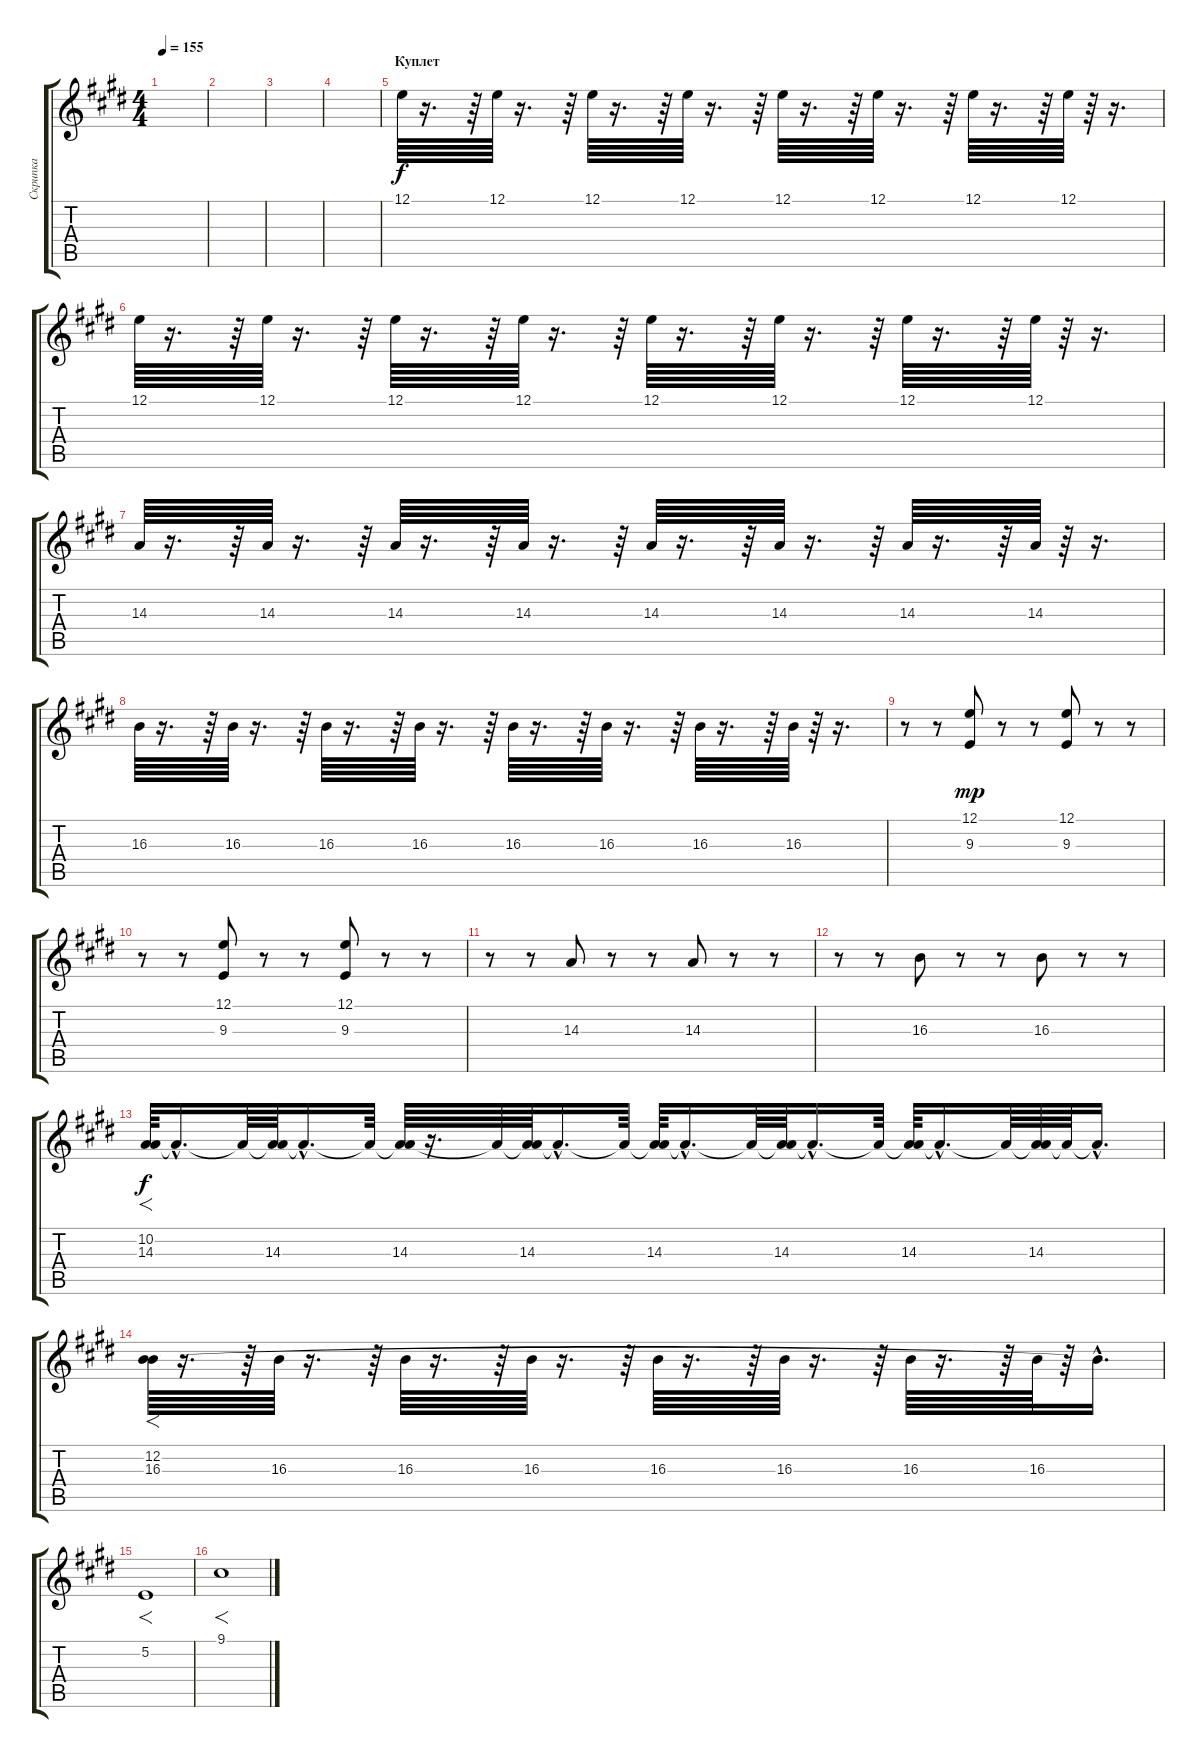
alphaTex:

\track ("Скрипка" "Скрипка") {instrument violin}
\staff {score tabs}
\tuning (E4 B3 G3 D3 A2 E2) {hide}
\ts (4 4)
\tempo 155
\clef g2
\ks e
|
|
|
|
\section ("" "Куплет")
12.1.64 r.16{d} r.64 12.1.64 r.16{d} r.64 12.1.64 r.16{d} r.64 12.1.64 r.16{d} r.64 12.1.64 r.16{d} r.64 12.1.64 r.16{d} r.64 12.1.64 r.16{d} r.64 12.1.64 r.64 r.16{d} |
12.1.64 r.16{d} r.64 12.1.64 r.16{d} r.64 12.1.64 r.16{d} r.64 12.1.64 r.16{d} r.64 12.1.64 r.16{d} r.64 12.1.64 r.16{d} r.64 12.1.64 r.16{d} r.64 12.1.64 r.64 r.16{d} |
14.3.64 r.16{d} r.64 14.3.64 r.16{d} r.64 14.3.64 r.16{d} r.64 14.3.64 r.16{d} r.64 14.3.64 r.16{d} r.64 14.3.64 r.16{d} r.64 14.3.64 r.16{d} r.64 14.3.64 r.64 r.16{d} |
16.3.64 r.16{d} r.64 16.3.64 r.16{d} r.64 16.3.64 r.16{d} r.64 16.3.64 r.16{d} r.64 16.3.64 r.16{d} r.64 16.3.64 r.16{d} r.64 16.3.64 r.16{d} r.64 16.3.64 r.64 r.16{d} |
r.8 r.8 (12.1 9.3).8{dy mp} r.8 r.8 (12.1 9.3).8 r.8 r.8 |
r.8 r.8 (12.1 9.3).8 r.8 r.8 (12.1 9.3).8 r.8 r.8 |
r.8 r.8 14.3.8 r.8 r.8 14.3.8 r.8 r.8 |
r.8 r.8 16.3.8 r.8 r.8 16.3.8 r.8 r.8 |
(10.2 14.3).64{f dy f} 10.2{hac t}.16{d} 10.2{t}.64 (10.2{t} 14.3).64 10.2{hac t}.16{d} 10.2{t}.64 (10.2{t} 14.3).64 r.16{d} 10.2{t}.64 (10.2{t} 14.3).64 10.2{hac t}.16{d} 10.2{t}.64 (10.2{t} 14.3).64 10.2{hac t}.16{d} 10.2{t}.64 (10.2{t} 14.3).64 10.2{hac t}.16{d} 10.2{t}.64 (10.2{t} 14.3).64 10.2{hac t}.16{d} 10.2{t}.64 (10.2{t} 14.3).64 10.2{t}.64 10.2{hac t}.16{d} |
(12.2 16.3).64{f} r.16{d} r.64 16.3.64 r.16{d} r.64 16.3.64 r.16{d} r.64 16.3.64 r.16{d} r.64 16.3.64 r.16{d} r.64 16.3.64 r.16{d} r.64 16.3.64 r.16{d} r.64 16.3.64 r.64 12.2{hac t}.16{d} |
5.2.1{f} |
9.1.1{f}
